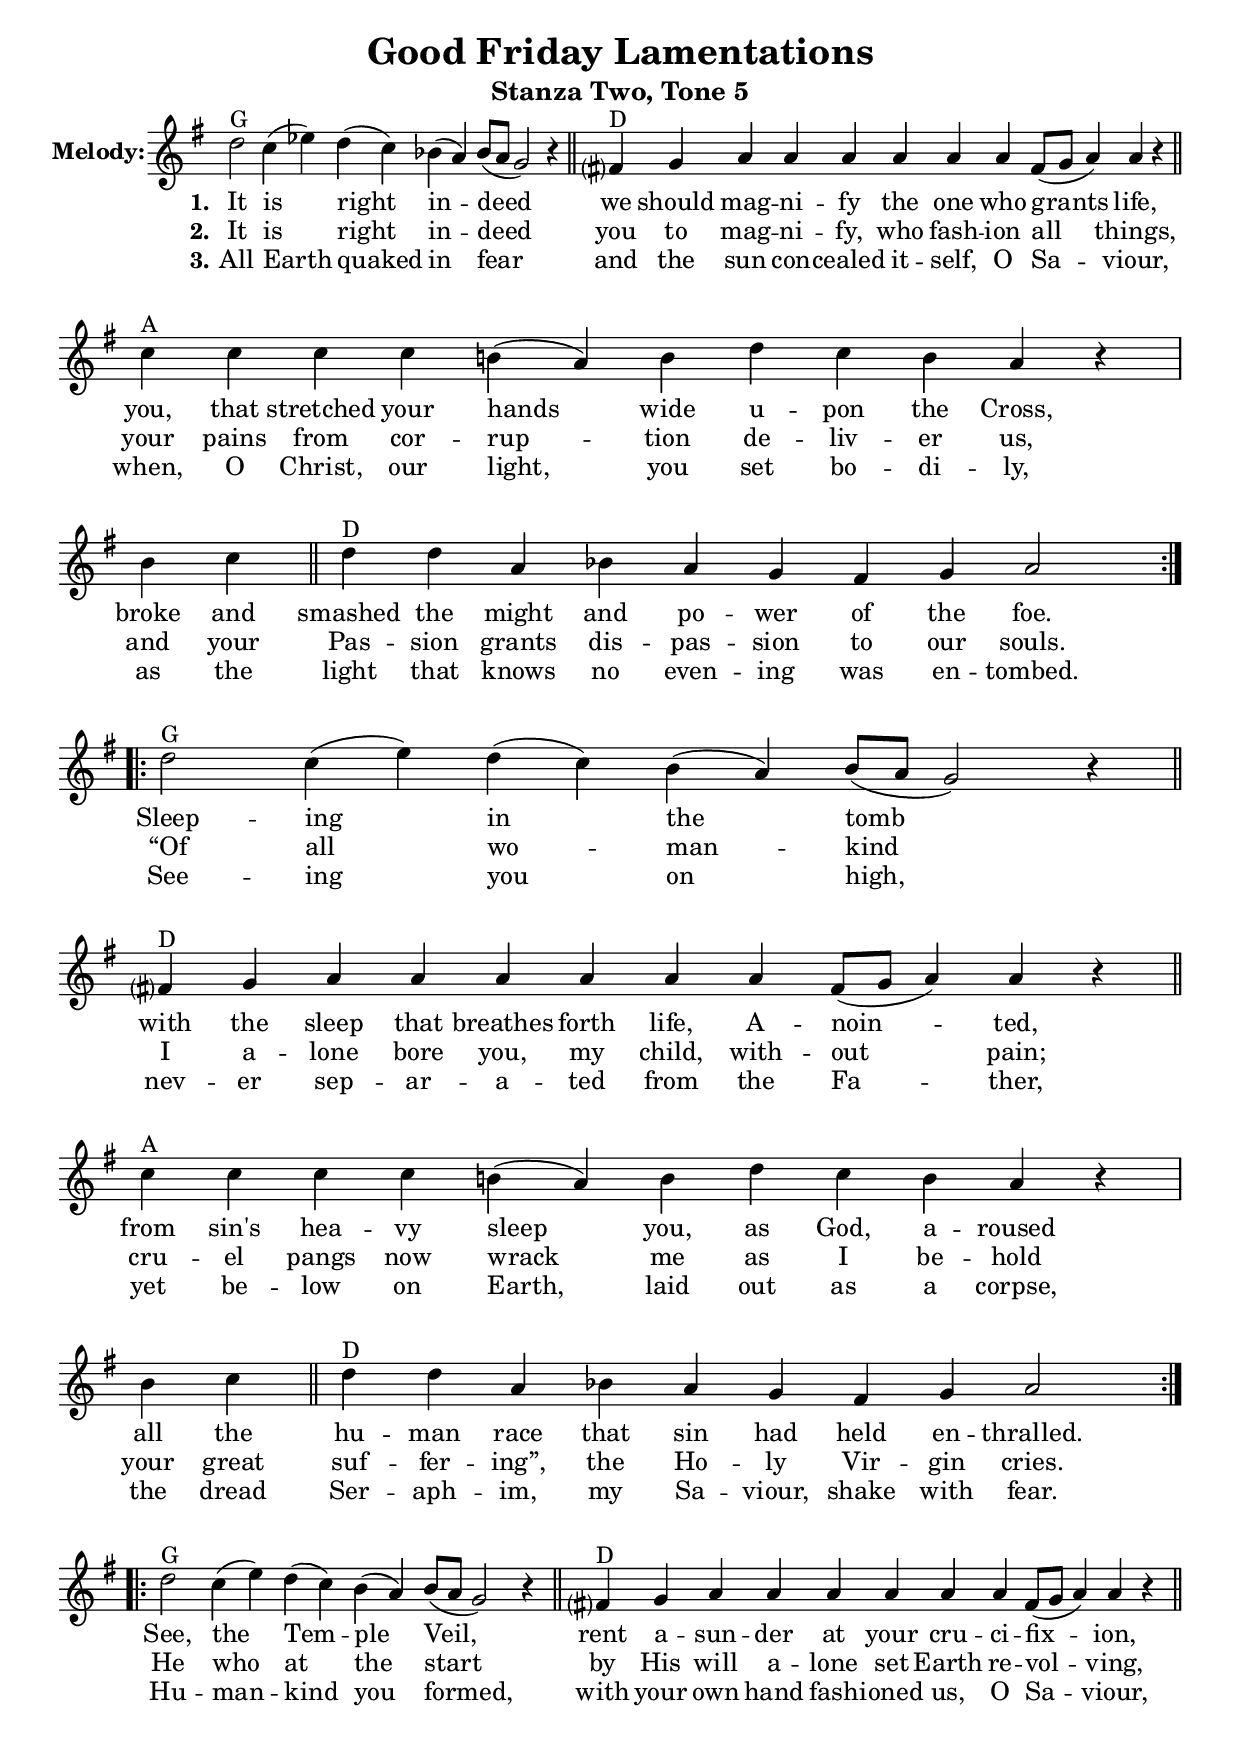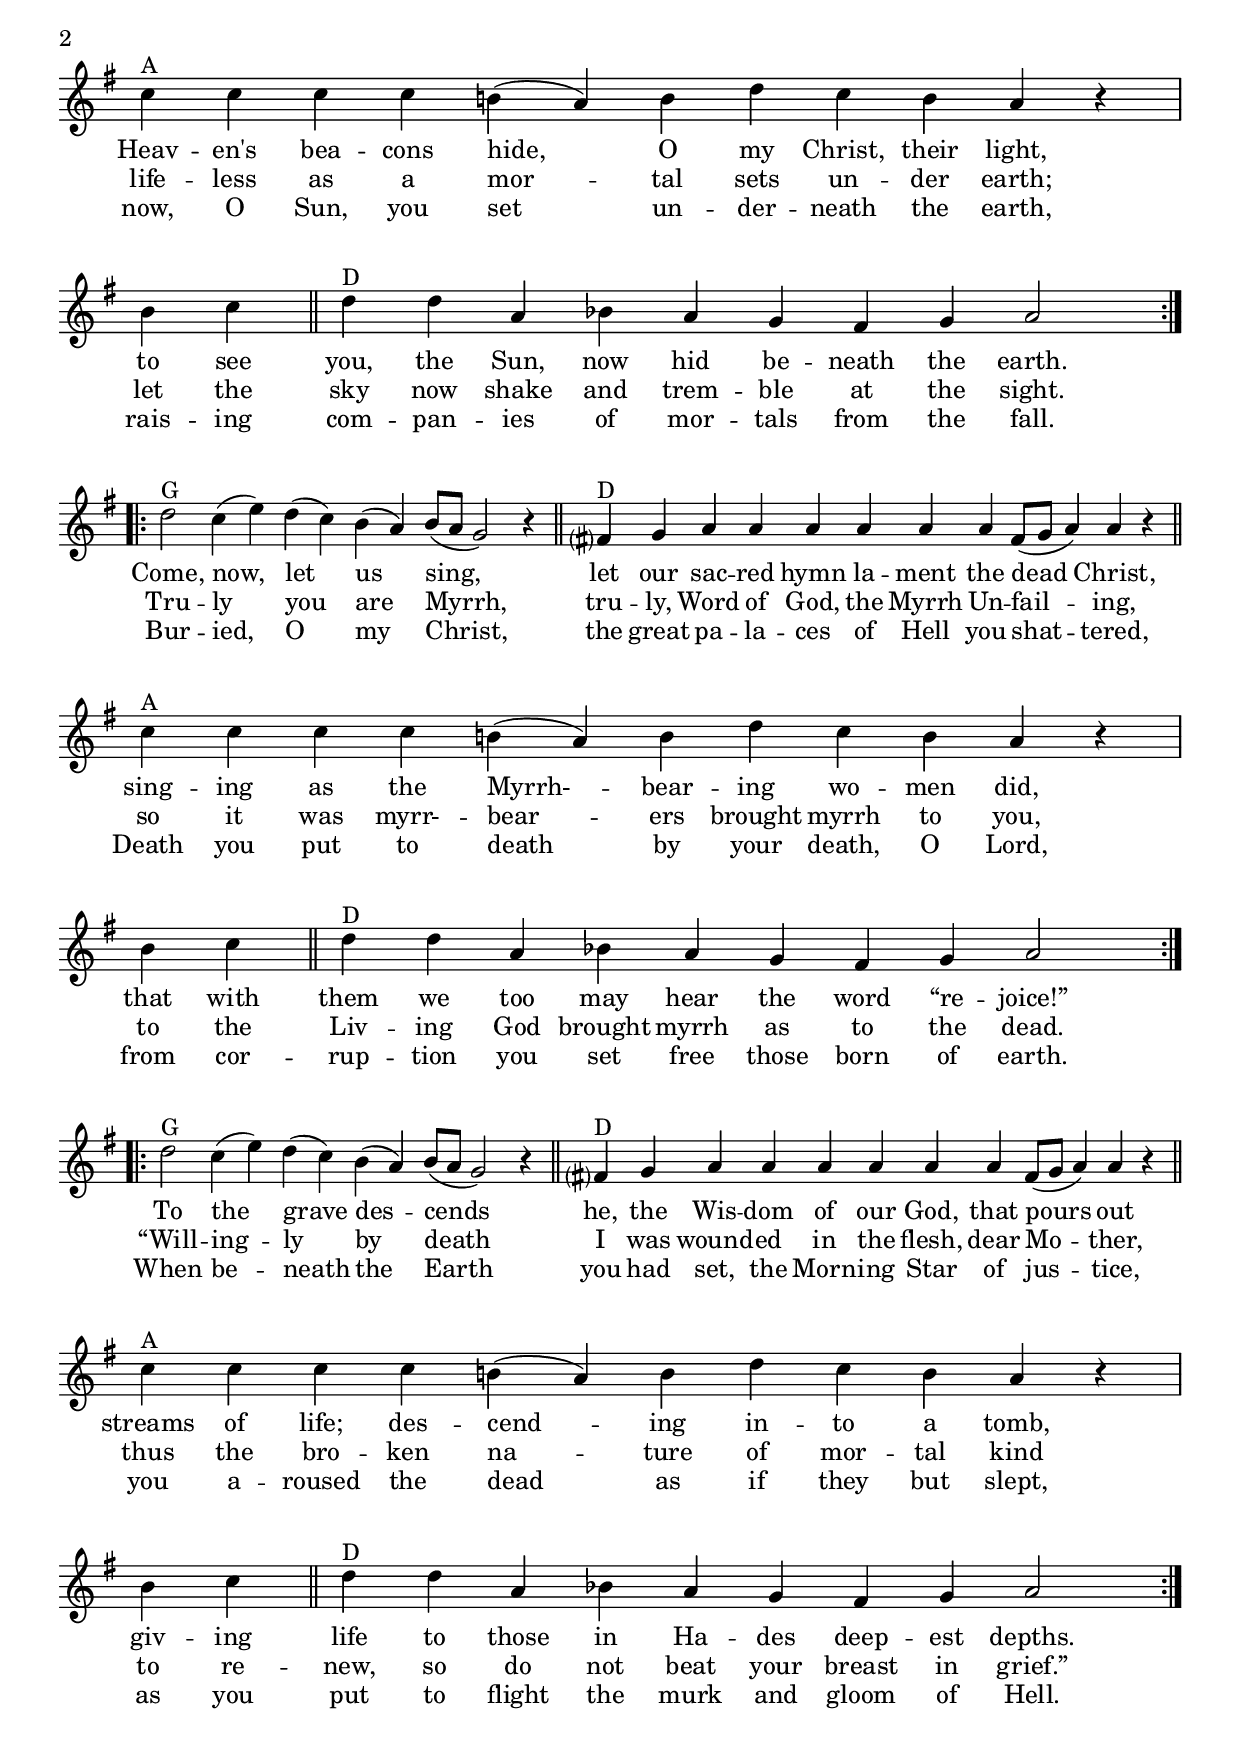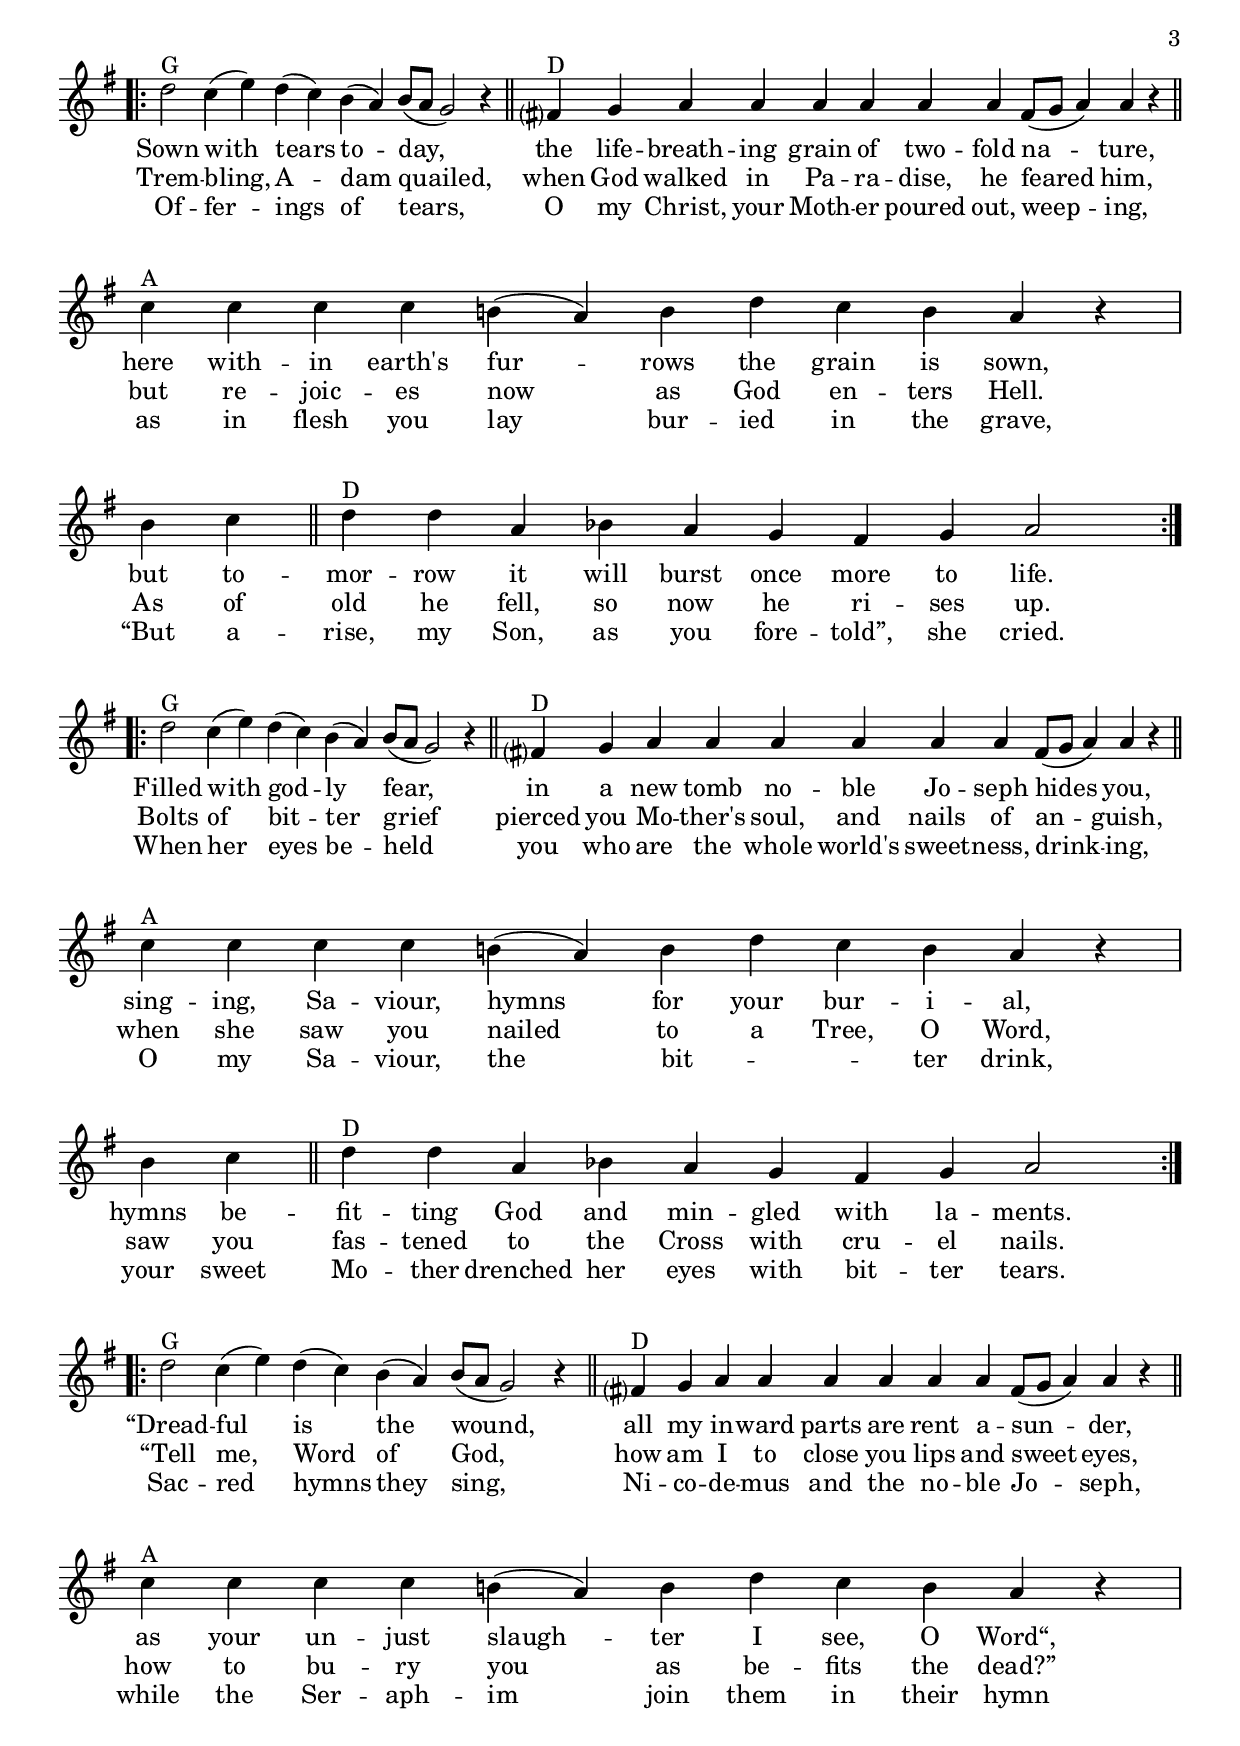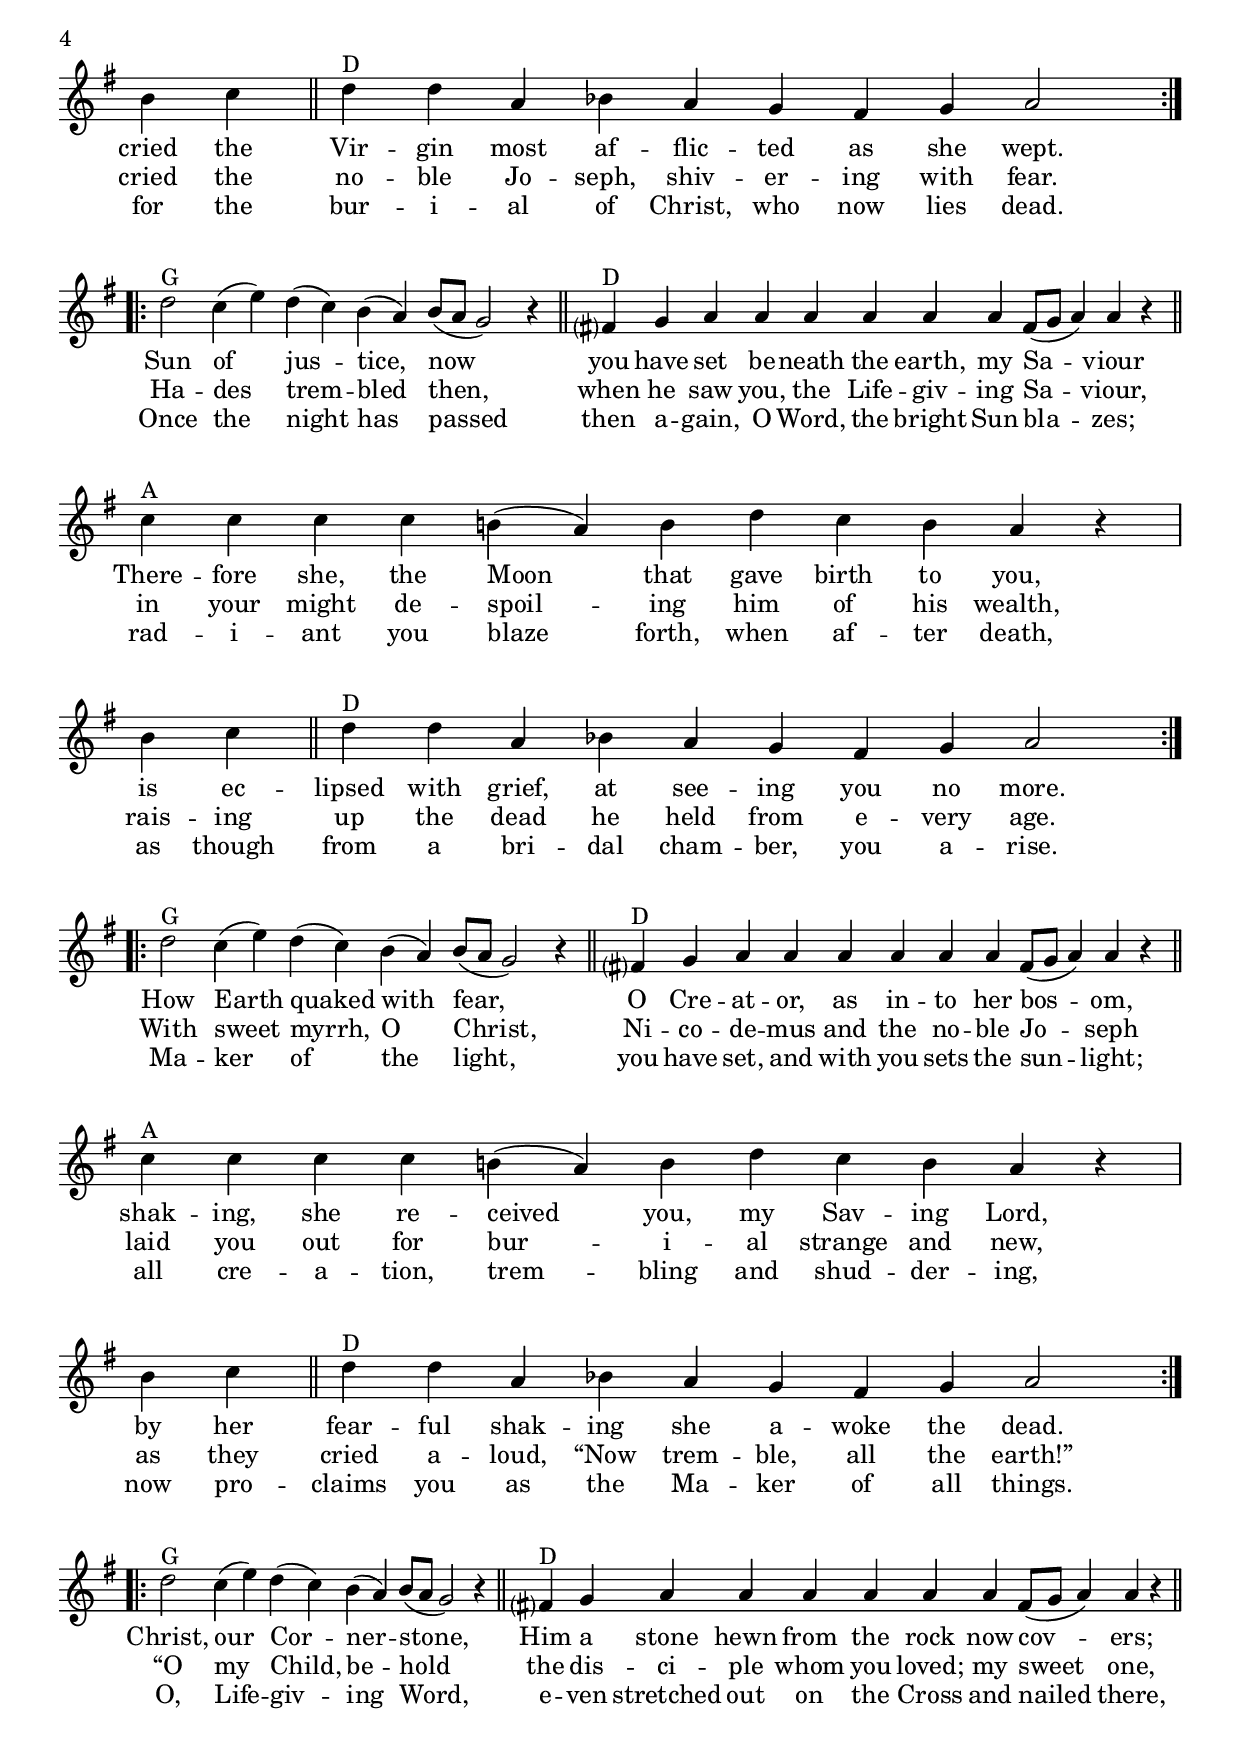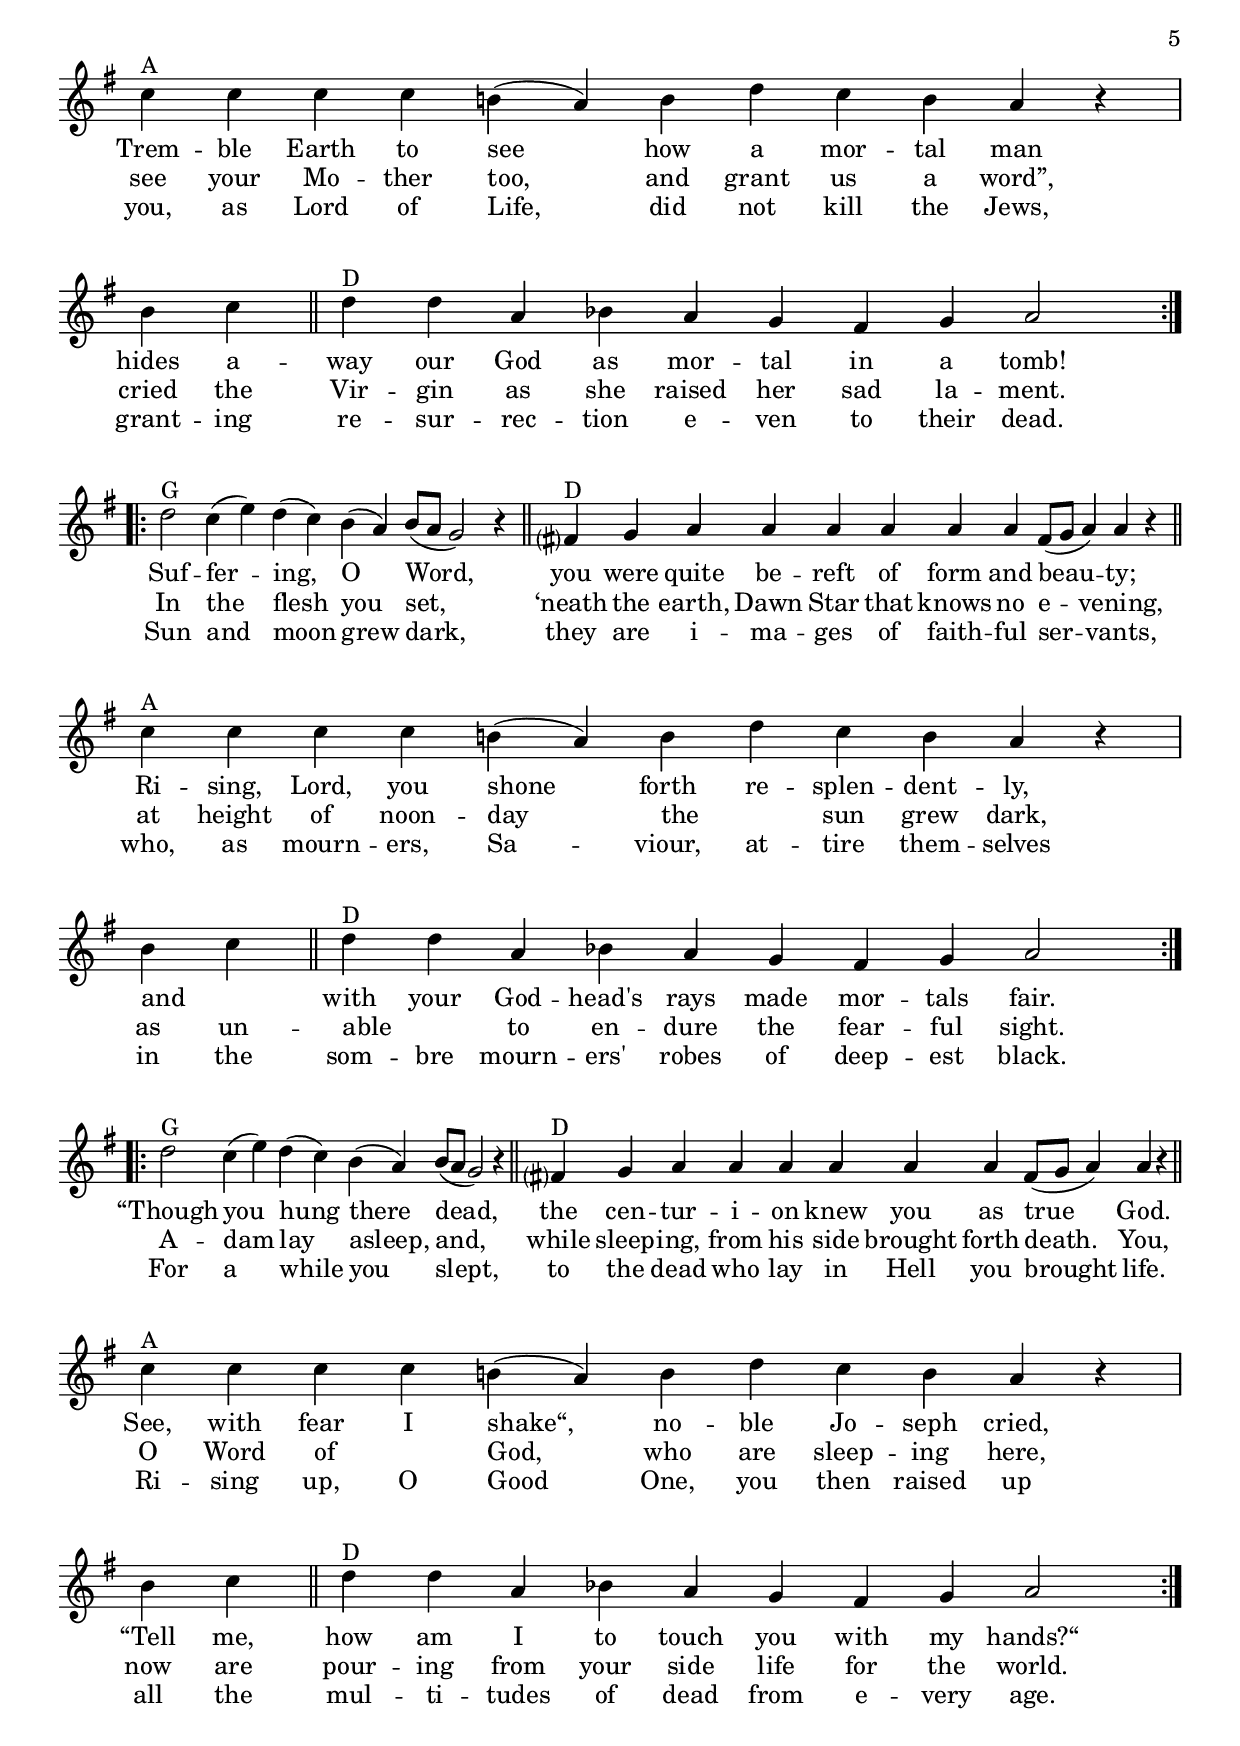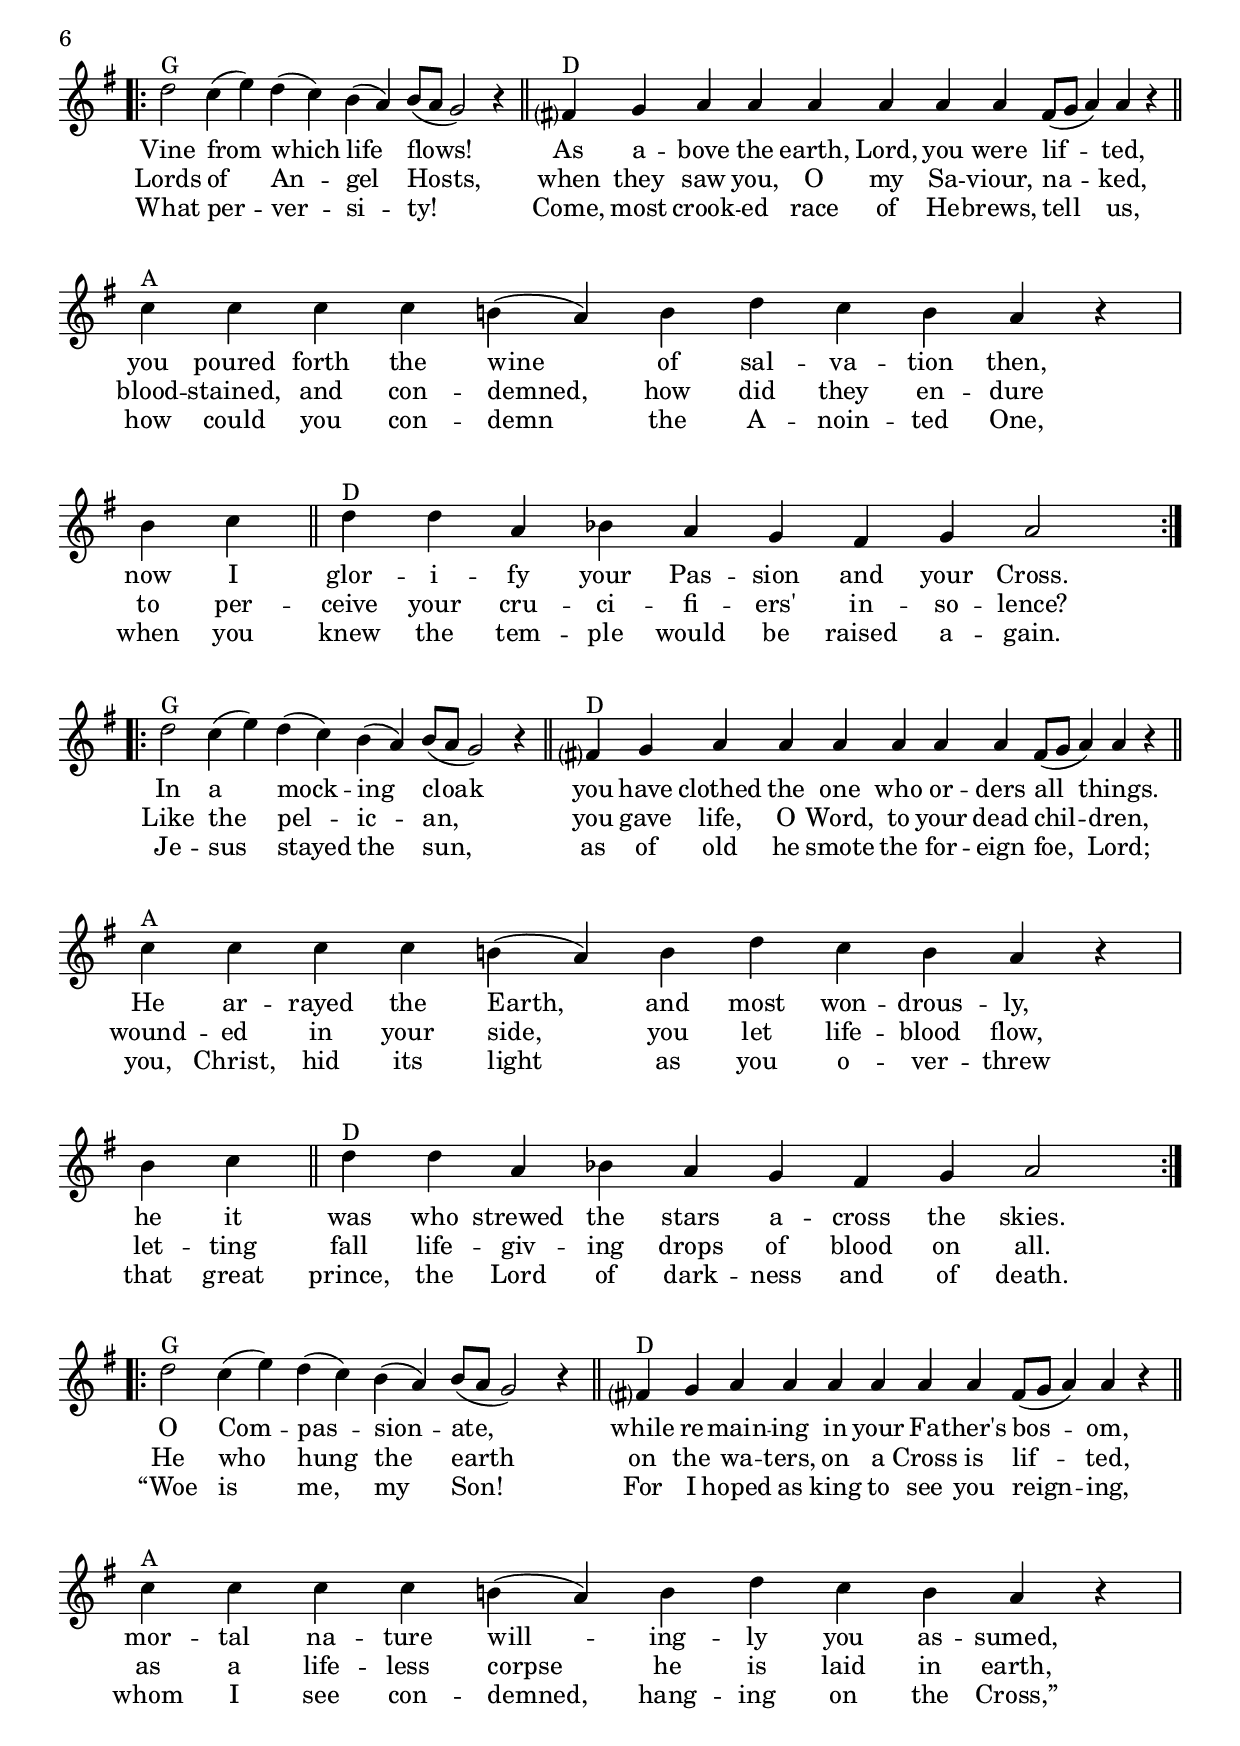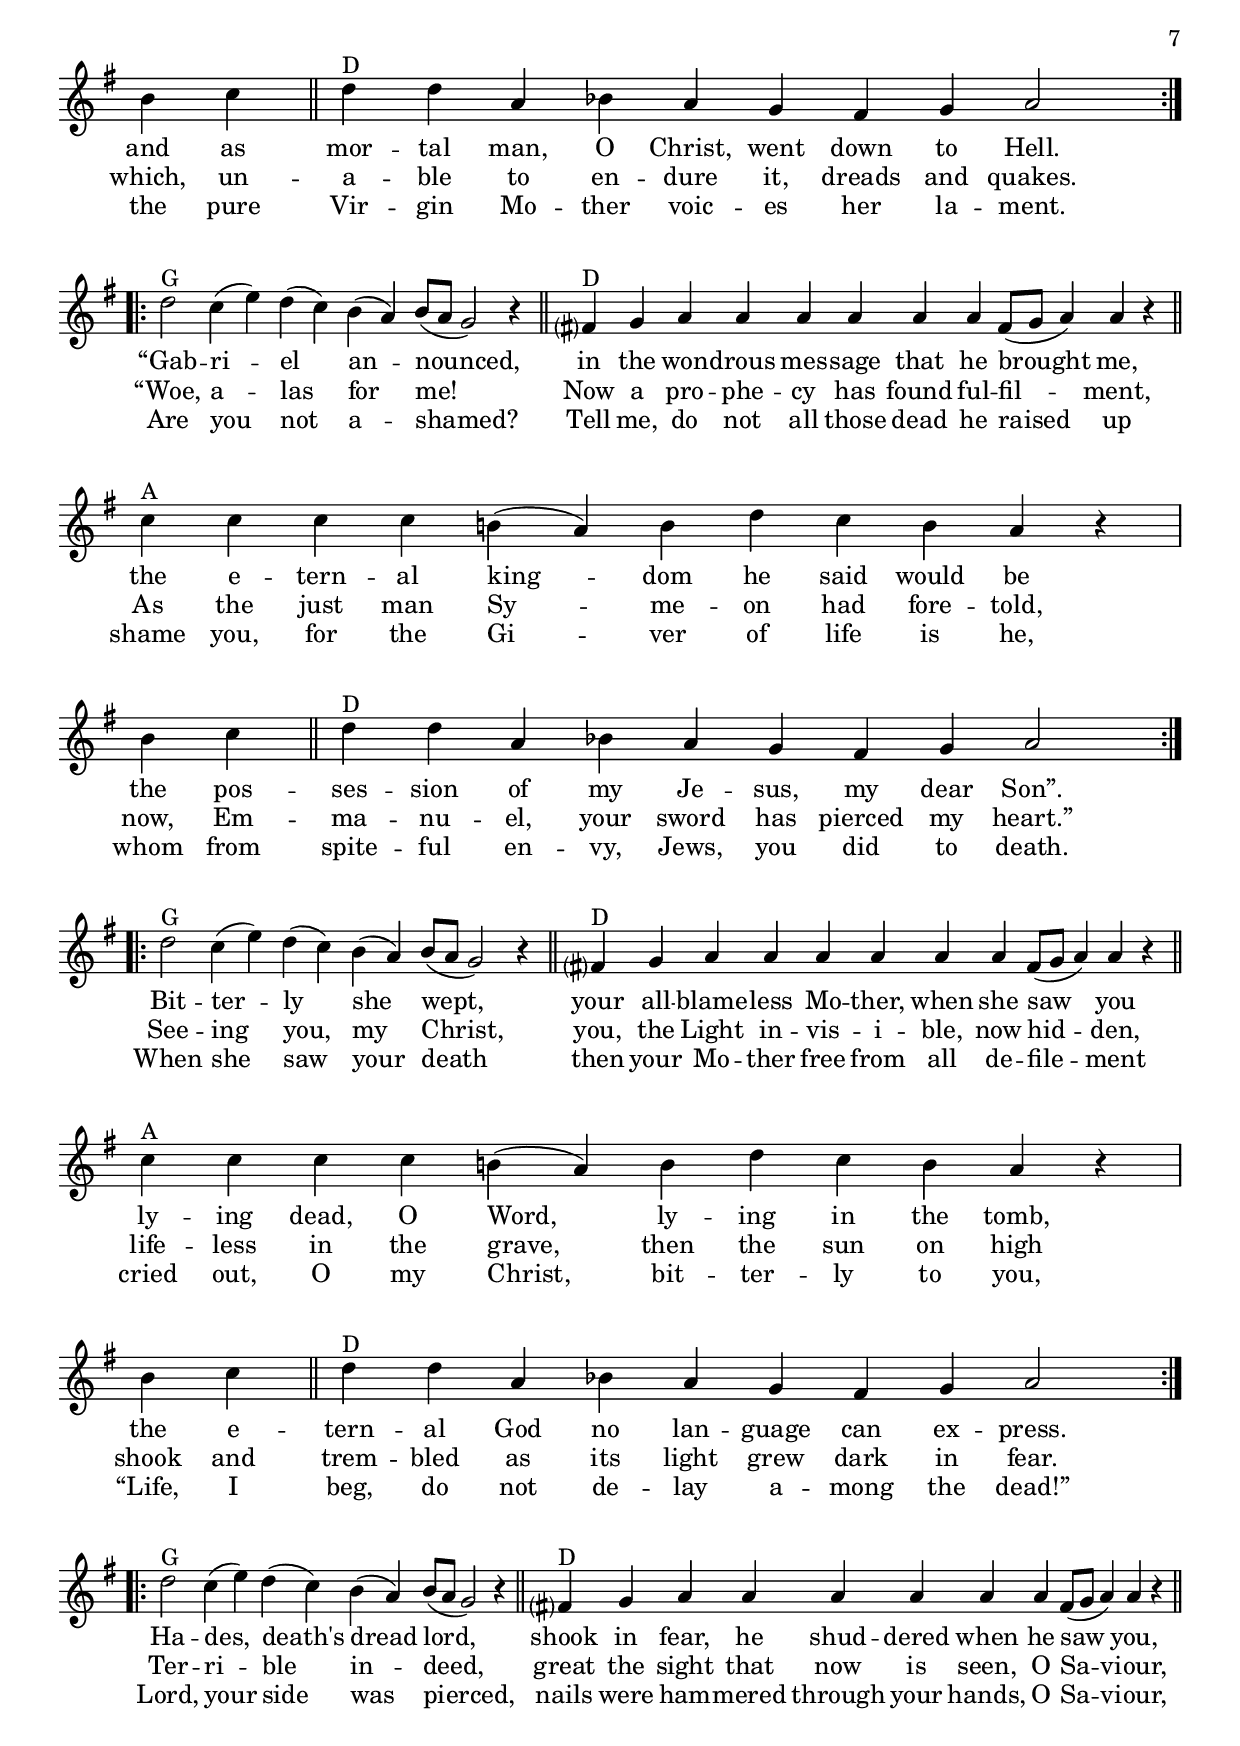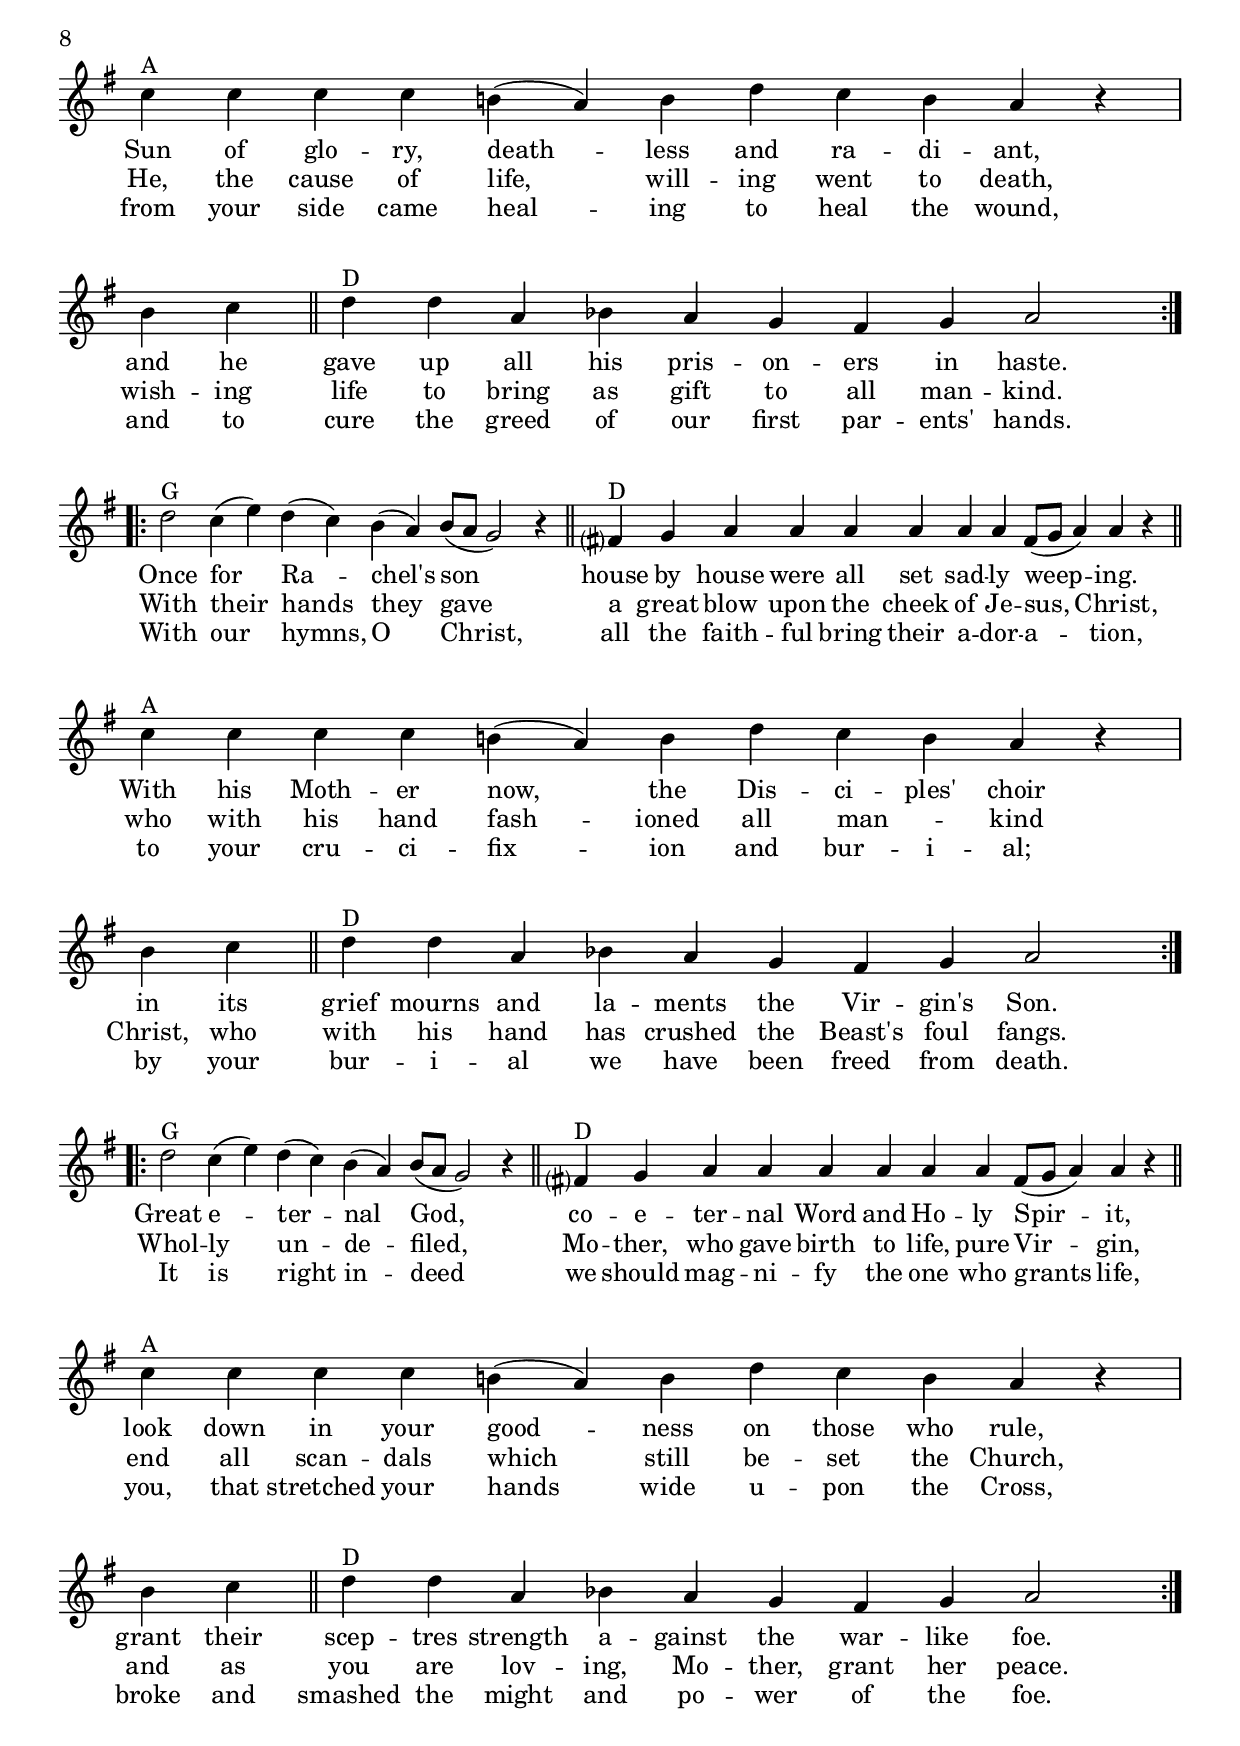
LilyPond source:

\include "global_include.ly"

\header {
  title = "Good Friday Lamentations"
  subtitle = "Stanza Two, Tone 5"
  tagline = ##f
}

melodyNotes = \relative c'' {
  \stemNeutral
  \override Score.RehearsalMark #'self-alignment-X = #LEFT

  \repeat volta 3 {
    d2^\markup{"G"} c4( ef) d( c) bf( a) bf8[( a] g2) r4 \bar "||"
    fs?4^\markup{"D"} g a a a a a a fs8[( g] a4) a r4 \bar "||"
    c^\markup{"A"} c c c b( a) b d c b a r4 \bar "|"
    b c \bar "||" d^\markup{"D"} d a bf a g fs g a2 \break
  }
}

words_one = \lyricmode {
  \set stanza = "1."
 It is right in -- deed
 we should mag -- ni -- fy the one who grants life,
 you, that stretched your hands wide u -- pon the Cross,
 broke and smashed the might and po -- wer of the foe.

 Sleep -- ing in the tomb
 with the sleep that breathes forth life, A -- noin -- ted,
 from sin's hea -- vy sleep you, as God, a -- roused
 all the hu -- man race that sin had held en -- thralled.

 See, the Tem -- ple Veil,
 rent a -- sun -- der at your cru -- ci -- fix -- ion,
 Heav -- en's bea -- cons hide, O my Christ, their light,
 to see you, the Sun, now hid be -- neath the earth.

 Come, now, let us sing,
 let our sac -- red hymn la -- ment the dead Christ,
 sing -- ing as the Myrrh- -- bear -- ing wo -- men did,
 that with them we too may hear the word “re -- joice!”

 To the grave des -- cends
 he, the Wis -- dom of our God, that pours out
 streams of life; des -- cend -- ing in -- to a tomb,
 giv -- ing life to those in Ha -- des deep -- est depths.

 Sown with tears to -- day,
 the life -- breath -- ing grain of two -- fold na -- ture,
 here with -- in earth's fur -- rows the grain is sown,
 but to -- mor -- row it will burst once more to life.

 Filled with god -- ly fear,
 in a new tomb no -- ble Jo -- seph hides
 you, sing -- ing, Sa -- viour, hymns for your bur -- i -- al,
 hymns be -- fit -- ting God and min -- gled with la -- ments.

 “Dread -- ful is the wound,
 all my in -- ward parts are rent a -- sun -- der,
 as your un -- just slaugh -- ter I see, O Word“,
 cried the Vir -- gin most af -- flic -- ted as she wept.

 Sun of jus -- tice, now
 you have set be -- neath the earth, my Sa -- viour
 There -- fore she, the Moon that gave birth to you,
 is ec -- lipsed with grief, at see -- ing you no more.

 How Earth quaked with fear,
 O Cre -- at -- or, as in -- to her bos -- om,
 shak -- ing, she re -- ceived you, my Sav -- ing Lord,
 by her fear -- ful shak -- ing she a -- woke the dead.

 Christ, our Cor -- ner -- stone,
 Him a stone hewn from the rock now cov -- ers;
 Trem -- ble Earth to see how a mor -- tal man
 hides a -- way our God as mor -- tal in a tomb!

 Suf -- fer -- ing, O Word,
 you were quite be -- reft of form and beau -- ty;
 Ri -- sing, Lord, you shone forth re -- splen -- dent -- ly,
 and _ with your God -- head's rays made mor -- tals fair.

 “Though you hung there dead,
 the cen -- tur -- i -- on knew you as true God.
 See, with fear I shake“, no -- ble Jo -- seph cried,
 “Tell me, how am I to touch you with my hands?“

 Vine from which life flows!
 As a -- bove the earth, Lord, you were lif -- ted,
 you poured forth the wine of sal -- va -- tion then,
 now I glor -- i -- fy your Pas -- sion and your Cross.

 In a mock -- ing cloak
 you have clothed the one who or -- ders all things.
 He ar -- rayed the Earth, and most won -- drous -- ly,
 he it was who strewed the stars a -- cross the skies.

 O Com -- pas -- sion -- ate,
 while re -- main -- ing in your Fa -- ther's bos -- om,
 mor -- tal na -- ture will -- ing -- ly you as -- sumed,
 and as mor -- tal man, O Christ, went down to Hell.

 “Gab -- ri -- el an -- nounced,
 in the won -- drous mes -- sage that he brought me,
 the e -- tern -- al king -- dom he said would be
 the pos -- ses -- sion of my Je -- sus, my dear Son”.

 Bit -- ter -- ly she wept,
 your all -- blame -- less Mo -- ther, when she saw you
 ly -- ing dead, O Word, ly -- ing in the tomb,
 the e -- tern -- al God no lan -- guage can ex -- press.

 Ha -- des, death's dread lord,
 shook in fear, he shud -- dered when he saw you,
 Sun of glo -- ry, death -- less and ra -- di -- ant,
 and he gave up all his pris -- on -- ers in haste.

 Once for Ra -- chel's son
 house by house were all set sad -- ly weep -- ing.
 With his Moth -- er now, the Dis -- ci -- ples' choir
 in its grief mourns and la -- ments the Vir -- gin's Son.

 Great e -- ter -- nal God,
 co -- e -- ter -- nal Word and Ho -- ly Spir -- it,
 look down in your good -- ness on those who rule,
 grant their scep -- tres strength a -- gainst the war -- like foe.
}

words_two = \lyricmode {
  \set stanza = "2."
 It is right in -- deed
 you to mag -- ni -- fy, who fash -- ion all things,
 your pains from cor -- rup -- tion de -- liv -- er us,
 and your Pas -- sion grants dis -- pas -- sion to our souls.

 “Of all wo -- man -- kind
 I a -- lone bore you, my child, with -- out pain;
 cru -- el pangs now wrack me as I be -- hold
 your great suf -- fer -- ing”, the Ho -- ly Vir -- gin cries.

 He who at the start
 by His will a -- lone set Earth re -- vol -- ving,
 life -- less as a mor -- tal sets un -- der earth;
 let the sky now shake and trem -- ble at the sight.

 Tru -- ly you are Myrrh,
 tru -- ly, Word of God, the Myrrh Un -- fail -- ing,
 so it was myrr- -- bear -- ers brought myrrh to you,
 to the Liv -- ing God brought myrrh as to the dead.

 “Will -- ing -- ly by death
 I was wound -- ed in the flesh, dear Mo -- ther,
 thus the bro -- ken na -- ture of mor -- tal kind
 to re -- new, so do not beat your breast in grief.”

 Trem -- bling, A -- dam quailed,
 when God walked in Pa -- ra -- dise, he feared him,
 but re -- joic -- es now as God en -- ters Hell.
 As of old he fell, so now he ri -- ses up.

 Bolts of bit -- ter grief
 pierced you Mo -- ther's soul, and nails of an -- guish,
 when she saw you nailed to a Tree, O Word,
 saw you fas -- tened to the Cross with cru -- el nails.

 “Tell me, Word of God,
 how am I to close you lips and sweet eyes,
 how to bu -- ry you as be -- fits the dead?”
 cried the no -- ble Jo -- seph, shiv -- er -- ing with fear.

 Ha -- des trem -- bled then,
 when he saw you, the Life -- giv -- ing Sa -- viour,
 in your might de -- spoil -- ing him of his wealth,
 rais -- ing up the dead he held from e -- very age.

 With sweet myrrh, O Christ,
 Ni -- co -- de -- mus and the no -- ble Jo -- seph
 laid you out for bur -- i -- al strange and new,
 as they cried a -- loud, “Now trem -- ble, all the earth!”

 “O my Child, be -- hold
 the dis -- ci -- ple whom you loved; my sweet one,
 see your Mo -- ther too, and grant us a word”,
 cried the Vir -- gin as she raised her sad la -- ment.

 In the flesh you set,
 ‘neath the earth, Dawn Star that knows no e -- vening,
 at height of noon -- day the _ sun grew dark,
 as un -- able _ to en -- dure the fear -- ful sight.

 A -- dam lay asleep,
 and, while sleep -- ing, from his side brought forth death.
 You, O Word of _ God, who are sleep -- ing here,
 now are pour -- ing from your side life for the world.

 Lords of An -- gel Hosts,
 when they saw you, O my Sa -- viour, na -- ked,
 blood -- stained, and con -- demned, how did they en -- dure
 to per -- ceive your cru -- ci -- fi -- ers' in -- so -- lence?

 Like the pel -- ic -- an,
 you gave life, O Word, to your dead chil -- dren,
 wound -- ed in your side, you let life -- blood flow,
 let -- ting fall life -- giv -- ing drops of blood on all.

 He who hung the earth
 on the wa -- ters, on a Cross is lif -- ted,
 as a life -- less corpse he is laid in earth,
 which, un -- a -- ble to en -- dure it, dreads and quakes.

 “Woe, a -- las for me!
 Now a pro -- phe -- cy has found ful -- fil -- ment,
 As the just man Sy -- me -- on had fore -- told,
 now, Em -- ma -- nu -- el, your sword has pierced my heart.”

 See -- ing you, my Christ,
 you, the Light in -- vis -- i -- ble, now hid -- den,
 life -- less in the grave, then the sun on high
 shook and trem -- bled as its light grew dark in fear.

 Ter -- ri -- ble in -- deed,
 great the sight that now is seen, O Sa -- viour,
 He, the cause of life, will -- ing went to death,
 wish -- ing life to bring as gift to all man -- kind.

 With their hands they gave
 a great blow upon the cheek of Je -- sus,
 Christ, who with his hand fash -- ioned all man -- _ kind
 Christ, who with his hand has crushed the Beast's foul fangs.

 Whol -- ly un -- de -- filed,
 Mo -- ther, who gave birth to life, pure Vir -- gin,
 end all scan -- dals which still be -- set the Church,
 and as you are lov -- ing, Mo -- ther, grant her peace.
}

words_three = \lyricmode {
  \set stanza = "3."
 All Earth quaked in fear
 and the sun con -- cealed it -- self, O Sa -- viour,
 when, O Christ, our light, you set bo -- di -- ly,
 as the light that knows no even -- ing was en -- tombed.

 See -- ing you on high,
 nev -- er sep -- ar -- a -- ted from the Fa -- ther,
 yet be -- low on Earth, laid out as a corpse,
 the dread Ser -- aph -- im, my Sa -- viour, shake with fear.

 Hu -- man -- kind you formed,
 with your own hand fash -- ioned us, O Sa -- viour,
 now, O Sun, you set un -- der -- neath the earth,
 rais -- ing com -- pan -- ies of mor -- tals from the fall.

 Bur -- ied, O my Christ,
 the great pa -- la -- ces of Hell you shat -- tered,
 Death you put to death by your death, O Lord,
 from cor -- rup -- tion you set free those born of earth.

 When be -- neath the Earth
 you had set, the Morn -- ing Star of jus -- tice,
 you a -- roused the dead as if they but slept,
 as you put to flight the murk and gloom of Hell.

 Of -- fer -- ings of tears,
 O my Christ, your Moth -- er poured out, weep -- ing,
 as in flesh you lay bur -- ied in the grave,
 “But a -- rise, my Son, as you fore -- told”, she cried.

 When her eyes be -- held
 you who are the whole world's sweet -- ness,
 drink -- ing, O my Sa -- viour, the bit -- _ _ ter drink,
 your sweet Mo -- ther drenched her eyes with bit -- ter tears.

 Sac -- red hymns they sing,
 Ni -- co -- de -- mus and the no -- ble Jo -- seph,
 while the Ser -- aph -- im join them in their hymn
 for the bur -- i -- al of Christ, who now lies dead.

 Once the night has passed
 then a -- gain, O Word, the bright Sun bla -- zes;
 rad -- i -- ant you blaze forth, when af -- ter death,
 as though from a bri -- dal cham -- ber, you a -- rise.

 Ma -- ker of the light,
 you have set, and with you sets the sun -- light;
 all cre -- a -- tion, trem -- bling and shud -- der -- ing,
 now pro -- claims you as the Ma -- ker of all things.

 O, Life -- giv -- ing Word,
 e -- ven stretched out on the Cross and nailed there,
 you, as Lord of Life, did not kill the Jews,
 grant -- ing re -- sur -- rec -- tion e -- ven to their dead.

 Sun and moon grew dark,
 they are i -- ma -- ges of faith -- ful ser -- vants,
 who, as mourn -- ers, Sa -- viour, at -- tire them -- selves
 in the som -- bre mourn -- ers' robes of deep -- est black.

 For a while you slept,
 to the dead who lay in Hell you brought life.
 Ri -- sing up, O Good One, you then raised up
 all the mul -- ti -- tudes of dead from e -- very age.

 What per -- ver -- si -- ty!
 Come, most crook -- ed race of He -- brews, tell us,
 how could you con -- demn the A -- noin -- ted One,
 when you knew the tem -- ple would be raised a -- gain.

 Je -- sus stayed the sun,
 as of old he smote the for -- eign foe, Lord;
 you, Christ, hid its light as you o -- ver -- threw
 that great prince, the Lord of dark -- ness and of death.

 “Woe is me, my Son!
 For I hoped as king to see you reign -- ing,
 whom I see con -- demned, hang -- ing on the Cross,”
 the pure Vir -- gin Mo -- ther voic -- es her la -- ment.

 Are you not a -- shamed?
 Tell me, do not all those dead he raised up
 shame you, for the Gi -- ver of life is he,
 whom from spite -- ful en -- vy, Jews, you did to death.

 When she saw your death
 then your Mo -- ther free from all de -- file -- ment
 cried out, O my Christ, bit -- ter -- ly to you,
 “Life, I beg, do not de -- lay a -- mong the dead!”

 Lord, your side was pierced,
 nails were ham -- mered through your hands, O Sa -- viour,
 from your side came heal -- ing to heal the wound,
 and to cure the greed of our first par -- ents' hands.

 With our hymns, O Christ,
 all the faith -- ful bring their a -- dor -- a -- tion,
 to your cru -- ci -- fix -- ion and bur -- i -- al;
 by your bur -- i -- al we have been freed from death.

 It is right in -- deed
 we should mag -- ni -- fy the one who grants life,
 you, that stretched your hands wide u -- pon the Cross,
 broke and smashed the might and po -- wer of the foe.
}


\score {
  \new Staff \with {
    instrumentName = \markup \bold "Melody:"
  } {
    %#(set-accidental-style 'neo-modern 'Score)
    \key g \major
    \cadenzaOn
    \autoBeamOff
    \new Voice {
      \melodyNotes
      \melodyNotes
      \melodyNotes
      \melodyNotes
      \melodyNotes

      \melodyNotes
      \melodyNotes
      \melodyNotes
      \melodyNotes
      \melodyNotes

      \melodyNotes
      \melodyNotes
      \melodyNotes
      \melodyNotes
      \melodyNotes

      \melodyNotes
      \melodyNotes
      \melodyNotes
      \melodyNotes
      \melodyNotes

      \melodyNotes
    }
    \addlyrics { \words_one }
    \addlyrics { \words_two }
    \addlyrics { \words_three }
  }
}

\paper {
  #(set-paper-size "custom_size")
}

\layout {
  \context {
    \Score
    \remove "Bar_number_engraver"
  }
  \context {
    \Staff
    \remove "Time_signature_engraver"
  }
}
